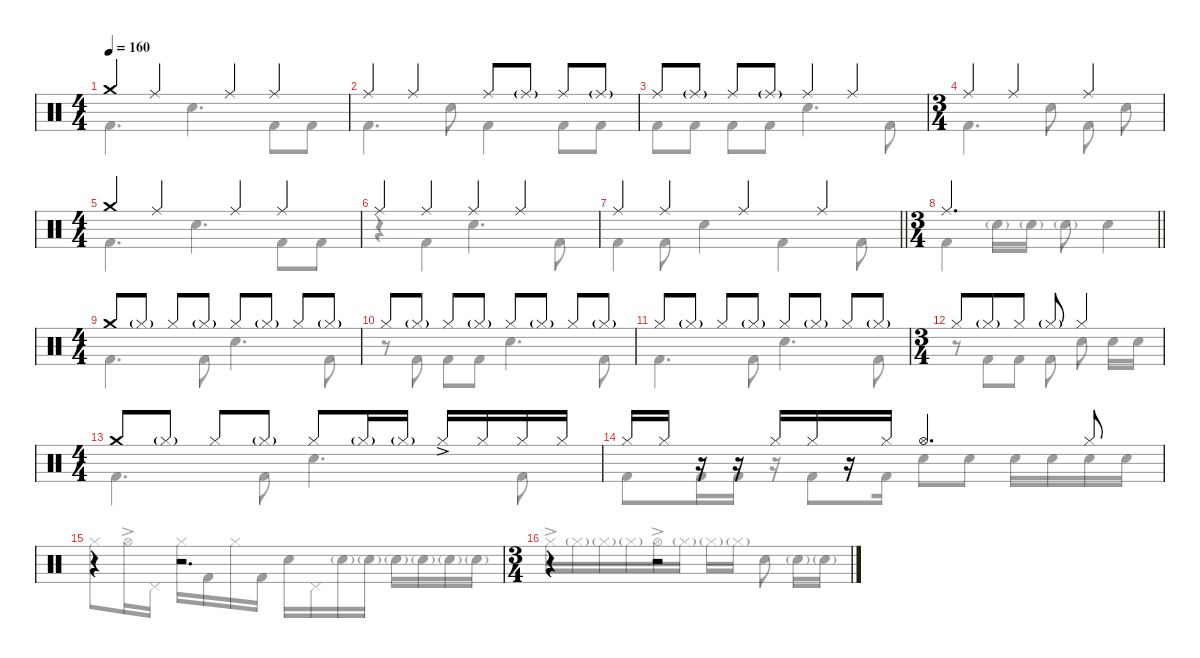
\defaultSystemsLayout 4
\hideDynamics
\bracketExtendMode nobrackets
\singleTrackTrackNamePolicy hidden
\multiTrackTrackNamePolicy hidden
\firstSystemTrackNameMode fullname
\otherSystemsTrackNameOrientation horizontal
\track ("Drums" "drm.") {instrument percussion}
\staff {score}
\articulation defaults
\voice
\ts (4 4)
\beaming (8 2 2 2 2)
\tempo 160
\clef neutral
\ks c "Crash medium (hit)".4{dy f beam Up} "Ride (middle)".4{beam Up} "Ride (middle)".4{beam Up} "Ride (middle)".4{beam Up}
|
"Ride (middle)".4{beam Up} "Ride (middle)".4{beam Up} "Ride (middle)".8{beam Up} "Ride (middle)"{g}.8{dy ff beam Up} "Ride (middle)".8{dy f beam Up} "Ride (middle)"{g}.8{dy ff beam Up} |
"Ride (middle)".8{dy f beam Up} "Ride (middle)"{g}.8{dy ff beam Up} "Ride (middle)".8{dy f beam Up} "Ride (middle)"{g}.8{dy ff beam Up} "Ride (middle)".4{dy f beam Up} "Ride (middle)".4{beam Up} |
\ts (3 4)
\beaming (8 3 1 1 1)
"Ride (middle)".4{beam Up} "Ride (middle)".4{beam Up} "Ride (middle)".4{beam Up} |
\ts (4 4)
\beaming (8 2 2 2 2)
"Crash medium (hit)".4{beam Up} "Ride (middle)".4{beam Up} "Ride (middle)".4{beam Up} "Ride (middle)".4{beam Up} |
"Ride (middle)".4{beam Up} "Ride (middle)".4{beam Up} "Ride (middle)".4{beam Up} "Ride (middle)".4{beam Up} |
\barLineRight lightlight "Ride (middle)".4{beam Up} "Ride (middle)".4{beam Up} "Ride (middle)".4{beam Up} "Ride (middle)".4{beam Up}
|
\ts (3 4)
\beaming (8 3 1 1 1)
\barLineRight lightlight "Ride (middle)".2{d beam Up}
|
\ts (4 4)
\beaming (8 2 2 2 2)
"Crash medium (hit)".8{beam Up} "Hi-Hat (closed)"{g}.8{dy ff beam Up} "Hi-Hat (closed)".8{dy f beam Up} "Hi-Hat (closed)"{g}.8{dy ff beam Up} "Hi-Hat (closed)".8{dy f beam Up} "Hi-Hat (closed)"{g}.8{dy ff beam Up} "Hi-Hat (closed)".8{dy f beam Up} "Hi-Hat (closed)"{g}.8{dy ff beam Up} |
"Hi-Hat (closed)".8{dy f beam Up} "Hi-Hat (closed)"{g}.8{dy ff beam Up} "Hi-Hat (closed)".8{dy f beam Up} "Hi-Hat (closed)"{g}.8{dy ff beam Up} "Hi-Hat (closed)".8{dy f beam Up} "Hi-Hat (closed)"{g}.8{dy ff beam Up} "Hi-Hat (closed)".8{dy f beam Up} "Hi-Hat (closed)"{g}.8{dy ff beam Up} |
"Hi-Hat (closed)".8{dy f beam Up} "Hi-Hat (closed)"{g}.8{dy ff beam Up} "Hi-Hat (closed)".8{dy f beam Up} "Hi-Hat (closed)"{g}.8{dy ff beam Up} "Hi-Hat (closed)".8{dy f beam Up} "Hi-Hat (closed)"{g}.8{dy ff beam Up} "Hi-Hat (closed)".8{dy f beam Up} "Hi-Hat (closed)"{g}.8{dy ff beam Up} |
\ts (3 4)
\beaming (8 3 1 1 1)
"Hi-Hat (closed)".8{dy f beam Up} "Hi-Hat (closed)"{g}.8{dy ff beam Up} "Hi-Hat (closed)".8{dy f beam Up} "Hi-Hat (closed)"{g}.8{dy ff beam Up} "Hi-Hat (closed)".4{dy f beam Up} |
\ts (4 4)
\beaming (8 2 2 2 2)
"Crash medium (hit)".8{beam Up} "Hi-Hat (closed)"{g}.8{dy ff beam Up} "Hi-Hat (closed)".8{dy f beam Up} "Hi-Hat (closed)"{g}.8{dy ff beam Up} "Hi-Hat (closed)".8{dy f beam Up} "Hi-Hat (closed)"{g}.16{dy ff beam Up} "Hi-Hat (closed)"{g}.16{beam Up} "Hi-Hat (closed)"{ac}.16{dy mf beam Up} "Hi-Hat (closed)".16{dy f beam Up} "Hi-Hat (closed)".16{beam Up} "Hi-Hat (closed)".16{beam Up} |
"Hi-Hat (closed)".16{beam Up} "Hi-Hat (closed)".16{beam Up} r.16{beam Up} r.16{beam Up} "Hi-Hat (closed)".16{beam Up} "Hi-Hat (closed)".16{beam Up} r.16{beam Up} "Hi-Hat (closed)".16{beam Up} "Hi-Hat (open)".4{d beam Up} "Hi-Hat (closed)".8{beam Up} |
r.4{beam Up} r.2{d beam Up} |
\ts (3 4)
\beaming (8 3 1 1 1)
r.4{beam Up} r.2{beam Up}
\voice
\clef neutral
\ottava regular
\simile none
\ks c "Kick (hit) 2".4{d dy f beam Down} "Snare (hit) 2".4{d beam Down} "Kick (hit) 2".8{beam Down} "Kick (hit) 2".8{beam Down}
|
"Kick (hit) 2".4{d beam Down} "Snare (hit) 2".8{beam Down} "Kick (hit) 2".4{beam Down} "Kick (hit) 2".8{beam Down} "Kick (hit) 2".8{beam Down} |
"Kick (hit) 2".8{beam Down} "Kick (hit) 2".8{beam Down} "Kick (hit) 2".8{beam Down} "Kick (hit) 2".8{beam Down} "Snare (hit) 2".4{d beam Down} "Kick (hit) 2".8{beam Down} |
"Kick (hit) 2".4{d beam Down} "Snare (hit) 2".8{beam Down} "Kick (hit) 2".8{beam Down} "Snare (hit) 2".8{beam Down} |
"Kick (hit) 2".4{d beam Down} "Snare (hit) 2".4{d beam Down} "Kick (hit) 2".8{beam Down} "Kick (hit) 2".8{beam Down} |
r.4{beam Down} "Kick (hit) 2".4{beam Down} "Snare (hit) 2".4{d beam Down} "Kick (hit) 2".8{beam Down} |
\barLineRight lightlight "Kick (hit) 2".4{beam Down} "Kick (hit) 2".8{beam Down} "Snare (hit) 2".4{beam Down} "Kick (hit) 2".4{beam Down} "Kick (hit) 2".8{beam Down}
|
\barLineRight lightlight "Kick (hit) 2".4{beam Down} "Snare (hit) 2"{g}.16{dy ff beam Down} "Snare (hit) 2"{g}.16{beam Down} "Snare (hit) 2"{g}.8{beam Down} "Snare (hit) 2".4{dy f beam Down}
|
"Kick (hit) 2".4{d beam Down} "Kick (hit) 2".8{beam Down} "Snare (hit) 2".4{d beam Down} "Kick (hit) 2".8{beam Down} |
r.8{beam Down} "Kick (hit) 2".8{beam Down} "Kick (hit) 2".8{beam Down} "Kick (hit) 2".8{beam Down} "Snare (hit) 2".4{d beam Down} "Kick (hit) 2".8{beam Down} |
"Kick (hit) 2".4{d beam Down} "Kick (hit) 2".8{beam Down} "Snare (hit) 2".4{d beam Down} "Kick (hit) 2".8{beam Down} |
r.8{beam Down} "Kick (hit) 2".8{beam Down} "Kick (hit) 2".8{beam Down} "Kick (hit) 2".8{beam Down} "Snare (hit) 2".8{beam Down} "Snare (hit) 2".16{beam Down} "Snare (hit) 2".16{beam Down} |
"Kick (hit) 2".4{d beam Down} "Kick (hit) 2".8{beam Down} "Snare (hit) 2".4{d beam Down} "Kick (hit) 2".8{beam Down} |
"Kick (hit) 2".8{beam Down} "Kick (hit) 2".16{beam Down} "Kick (hit) 2".16{beam Down} r.16{beam Down} "Kick (hit) 2".8{beam Down} "Kick (hit) 2".16{beam Down} "Snare (hit) 2".8{beam Down} "Snare (hit) 2".8{beam Down} "Snare (hit) 2".16{dy mp beam Down} "Snare (hit) 2".16{beam Down} "Snare (hit) 2".16{beam Down} "Snare (hit) 2".16{beam Down} |
"Hi-Hat (closed)".8{dy f beam Down} "Hi-Hat (open)"{ac}.16{dy mf beam Down} "Pedal Hi-Hat (hit)".16{dy f beam Down} "Hi-Hat (closed)".16{beam Down} "Kick (hit) 2".16{beam Down} "Hi-Hat (closed)".16{beam Down} "Kick (hit) 2".16{beam Down} "Snare (hit) 2".16{beam Down} "Pedal Hi-Hat (hit)".16{beam Down} "Snare (hit) 2"{g}.16{dy mf beam Down} "Snare (hit) 2"{g}.16{beam Down} "Snare (hit) 2"{g}.16{beam Down} "Snare (hit) 2"{g}.16{beam Down} "Snare (hit) 2"{g}.16{beam Down} "Snare (hit) 2"{g}.16{beam Down} |
"Hi-Hat (closed)"{ac}.16{beam Down} "Hi-Hat (closed)"{g}.16{dy ff beam Down} "Hi-Hat (closed)"{g}.16{beam Down} "Hi-Hat (closed)"{g}.16{beam Down} "Hi-Hat (open)"{ac}.16{dy mf beam Down} "Hi-Hat (closed)"{g}.16{dy ff beam Down} "Hi-Hat (closed)"{g}.16{beam Down} "Hi-Hat (closed)"{g}.16{beam Down} "Snare (hit) 2".8{dy f beam Down} "Snare (hit) 2"{g}.16{dy mf beam Down} "Snare (hit) 2"{g}.16{beam Down}
